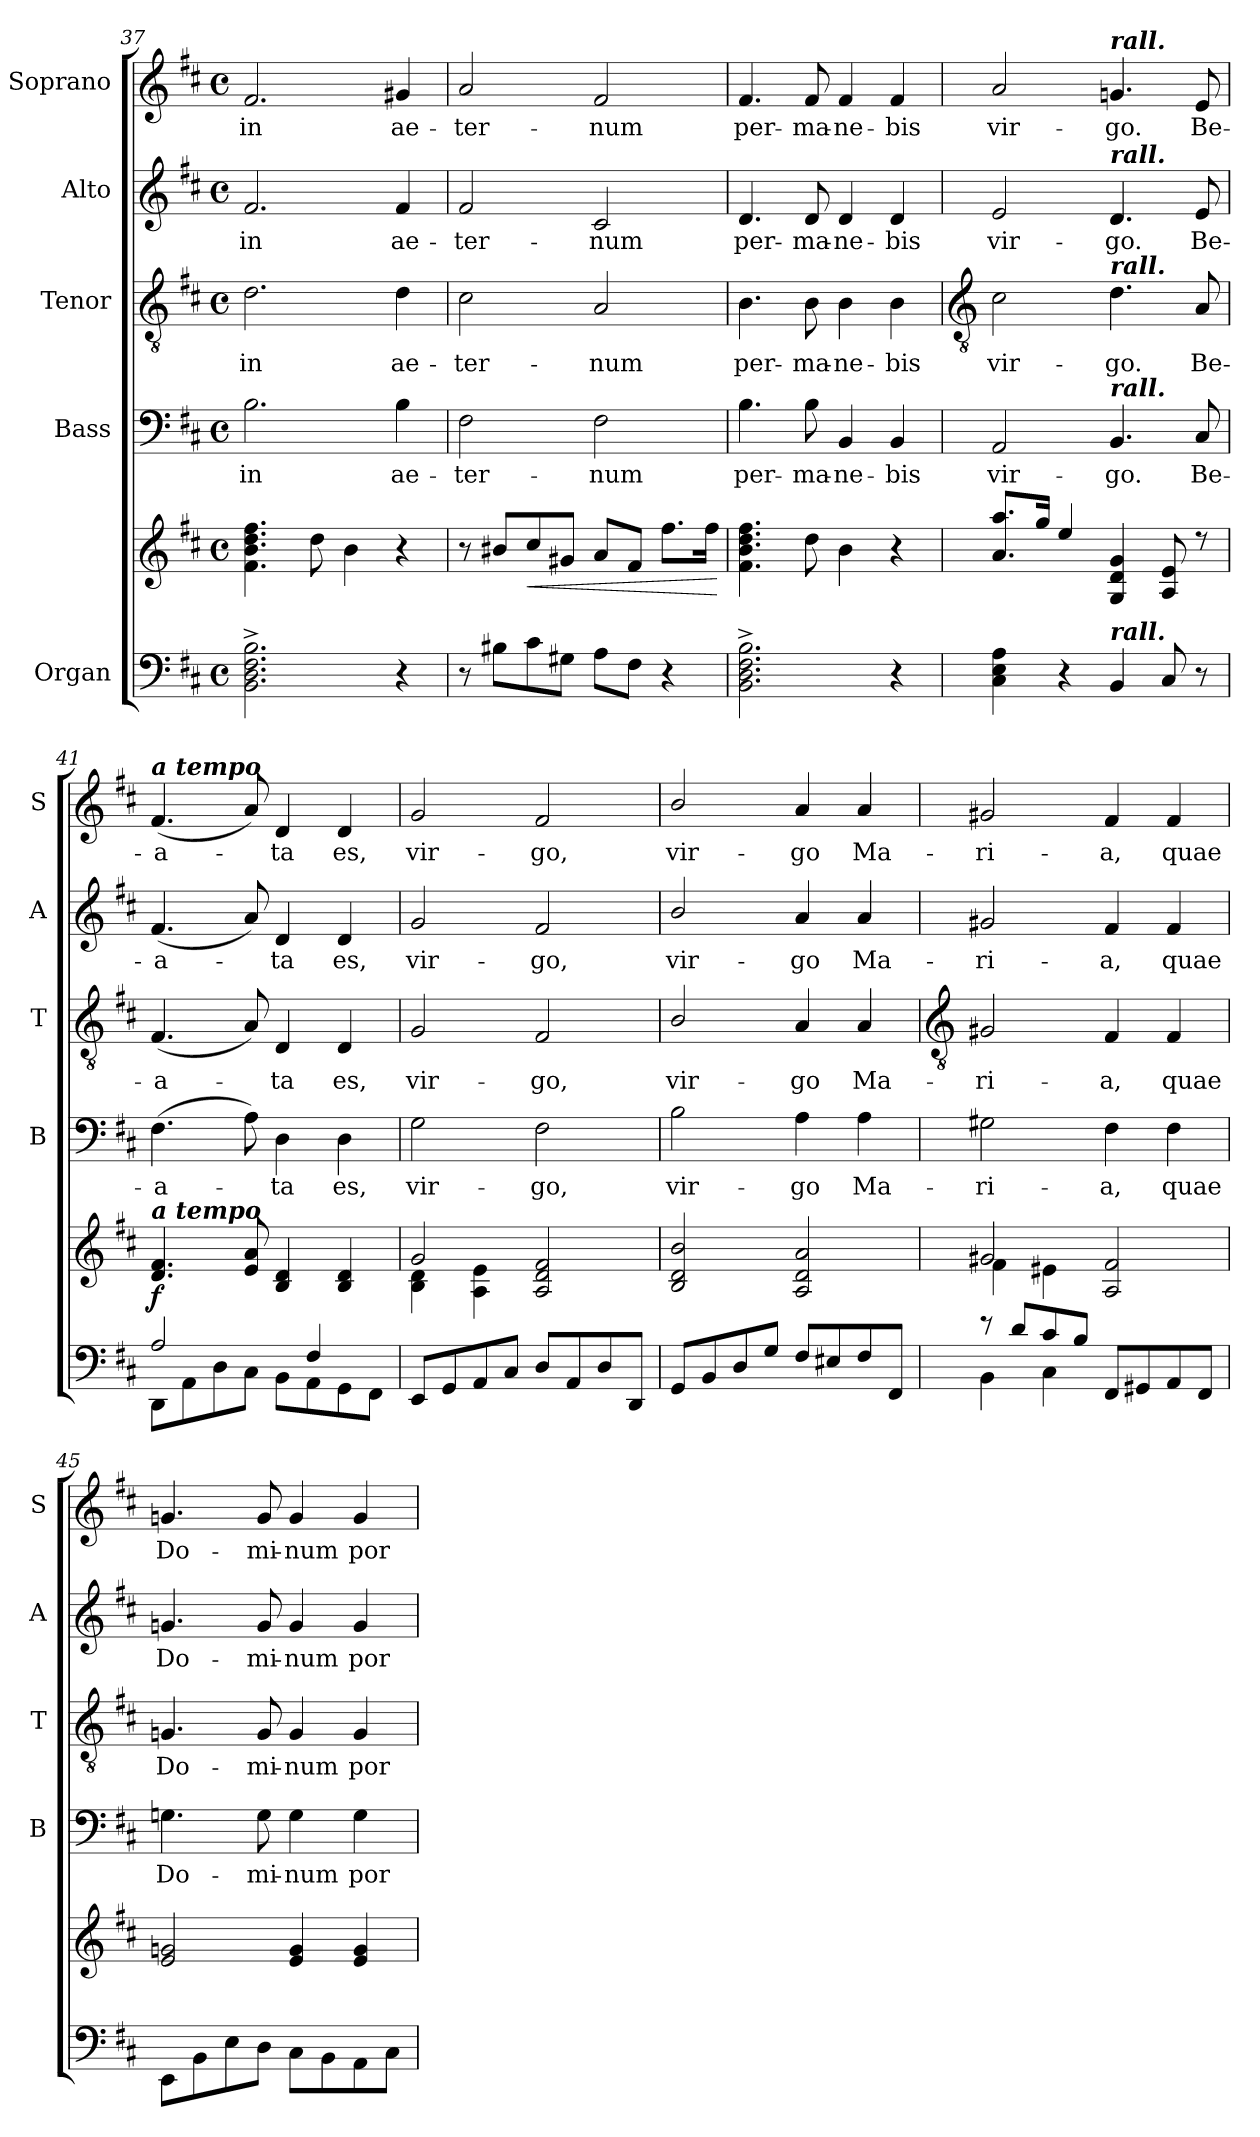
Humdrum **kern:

**kern	**kern	**dynam	**kern	**text	**kern	**text	**kern	**text	**kern	**text
*part5	*part5	*part5	*part4	*part4	*part3	*part3	*part2	*part2	*part1	*part1
*staff6	*staff5	*staff5/6	*staff4	*staff4	*staff3	*staff3	*staff2	*staff2	*staff1	*staff1
*I"Organ	*	*	*I"Bass	*	*I"Tenor	*	*I"Alto	*	*I"Soprano	*
*	*	*	*I'B	*	*I'T	*	*I'A	*	*I'S	*
*clefF4	*clefG2	*	*clefF4	*	*clefGv2	*	*clefG2	*	*clefG2	*
*k[f#c#]	*k[f#c#]	*	*k[f#c#]	*	*k[f#c#]	*	*k[f#c#]	*	*k[f#c#]	*
*D:	*D:	*	*D:	*	*D:	*	*D:	*	*D:	*
*M4/4	*M4/4	*	*M4/4	*	*M4/4	*	*M4/4	*	*M4/4	*
*met(c)	*met(c)	*	*met(c)	*	*met(c)	*	*met(c)	*	*met(c)	*
=37	=37	=37	=37	=37	=37	=37	=37	=37	=37	=37
!	!	!	!	!LO:LY:b	!	!LO:LY:b	!	!LO:LY:b	!	!LO:LY:b
2.BB^ 2.D^ 2.F#^ 2.B^	4.f# 4.b 4.dd 4.ff#	.	2.B	in	2.d	in	2.f#	in	2.f#	in
.	8dd	.	.	.	.	.	.	.	.	.
.	4b	.	.	.	.	.	.	.	.	.
!	!	!	!	!LO:LY:b	!	!LO:LY:b	!	!LO:LY:b	!	!LO:LY:b
4r	4r	.	4B	ae-	4d	ae-	4f#	ae-	4g#X	ae-
=38	=38	=38	=38	=38	=38	=38	=38	=38	=38	=38
!	!	!	!	!LO:LY:b	!	!LO:LY:b	!	!LO:LY:b	!	!LO:LY:b
8r	8r	.	2F#	-ter-	2c#	-ter-	2f#	-ter-	2a	-ter-
8B#XL	8b#XL	.	.	.	.	.	.	.	.	.
!	!	!LO:HP:b	!	!	!	!	!	!	!	!
8c#	8cc#	<	.	.	.	.	.	.	.	.
8G#XJ	8g#XJ	.	.	.	.	.	.	.	.	.
!	!	!	!	!LO:LY:b	!	!LO:LY:b	!	!LO:LY:b	!	!LO:LY:b
8AL	8aL	.	2F#	-num	2A	-num	2c#	-num	2f#	-num
8F#J	8f#J	.	.	.	.	.	.	.	.	.
4r	8.ff#L	.	.	.	.	.	.	.	.	.
.	16ff#J	.	.	.	.	.	.	.	.	.
.	.	[	.	.	.	.	.	.	.	.
=39	=39	=39	=39	=39	=39	=39	=39	=39	=39	=39
!	!	!	!	!LO:LY:b	!	!LO:LY:b	!	!LO:LY:b	!	!LO:LY:b
2.BB^ 2.D^ 2.F#^ 2.B^	4.f# 4.b 4.dd 4.ff#	.	4.B	per-	4.B	per-	4.d	per-	4.f#	per-
!	!	!	!	!LO:LY:b	!	!LO:LY:b	!	!LO:LY:b	!	!LO:LY:b
.	8dd	.	8B	-ma-	8B	-ma-	8d	-ma-	8f#	-ma-
!	!	!	!	!LO:LY:b	!	!LO:LY:b	!	!LO:LY:b	!	!LO:LY:b
.	4b	.	4BB	-ne-	4B	-ne-	4d	-ne-	4f#	-ne-
!	!	!	!	!LO:LY:b	!	!LO:LY:b	!	!LO:LY:b	!	!LO:LY:b
4r	4r	.	4BB	-bis	4B	-bis	4d	-bis	4f#	-bis
!!LO:LB:g=z
=40	=40	=40	=40	=40	=40	=40	=40	=40	=40	=40
*	*	*	*	*	*clefGv2	*	*	*	*	*
*	*^	*	*	*	*	*	*	*	*	*
!	!	!	!	!	!LO:LY:b	!	!LO:LY:b	!	!LO:LY:b	!	!LO:LY:b
4C# 4E 4A	8.a/ 8.aa/L	1ryy	.	2AA	vir-	2c#	vir-	2e	vir-	2a	vir-
.	16gg/J	.	.	.	.	.	.	.	.	.	.
4r	4ee/	.	.	.	.	.	.	.	.	.	.
!	!	!	!	!	!	!	!	!	!	!LO:TX:a:Bi:t=rall.	!
!	!	!	!	!	!	!	!	!LO:TX:a:Bi:t=rall.	!	!	!
!	!	!	!	!	!	!LO:TX:a:Bi:t=rall.	!	!	!	!	!
!	!	!	!	!LO:TX:a:Bi:t=rall.	!	!	!	!	!	!	!
!	!LO:TX:b:Bi:t=rall.	!	!	!	!	!	!	!	!	!	!
!	!	!	!	!	!LO:LY:b	!	!LO:LY:b	!	!LO:LY:b	!	!LO:LY:b
4BB	4G/ 4d/ 4g/	.	.	4.BB	-go.	4.d	-go.	4.d	-go.	4.gn	-go.
8C#	8A/ 8e/	.	.	.	.	.	.	.	.	.	.
!	!	!	!	!	!LO:LY:b	!	!LO:LY:b	!	!LO:LY:b	!	!LO:LY:b
8r	8r	.	.	8C#	Be-	8A	Be-	8e	Be-	8e	Be-
=41	=41	=41	=41	=41	=41	=41	=41	=41	=41	=41	=41
*^	*	*	*	*	*	*	*	*	*	*	*
!	!	!	!	!	!	!	!	!	!	!	!LO:TX:a:Bi:t=a tempo	!
!	!	!LO:TX:a:Bi:t=a tempo	!	!	!	!	!	!	!	!	!	!
!	!	!	!	!LO:DY:b	!	!LO:LY:b	!	!LO:LY:b	!	!LO:LY:b	!	!LO:LY:b
2A/	8DD\L	4.d/ 4.f#/	2ryy	f	(>4.F#	-a-	(<4.F#	-a-	(<4.f#	-a-	(<4.f#	-a-
.	8AA\	.	.	.	.	.	.	.	.	.	.	.
.	8D\	.	.	.	.	.	.	.	.	.	.	.
.	8C#\J	8e/ 8a/	.	.	8A)	.	8A)	.	8a)	.	8a)	.
!	!	!	!	!	!	!LO:LY:b	!	!LO:LY:b	!	!LO:LY:b	!	!LO:LY:b
8ryy	8BB\L	4B/ 4d/	8ryy	.	4D	ta	4D	ta	4d	ta	4d	ta
4F#/	8AA\	.	4ryy	.	.	.	.	.	.	.	.	.
!	!	!	!	!	!	!LO:LY:b	!	!LO:LY:b	!	!LO:LY:b	!	!LO:LY:b
.	8GG\	4B/ 4d/	.	.	4D	es,	4D	es,	4d	es,	4d	es,
8ryy	8FF#\J	.	8ryy	.	.	.	.	.	.	.	.	.
=42	=42	=42	=42	=42	=42	=42	=42	=42	=42	=42	=42	=42
!	!	!	!	!	!	!LO:LY:b	!	!LO:LY:b	!	!LO:LY:b	!	!LO:LY:b
*v	*v	*	*	*	*	*	*	*	*	*	*	*
8EEL	2g/	4B\ 4d\	.	2G	vir-	2G	vir-	2g	vir-	2g	vir-
8GG	.	.	.	.	.	.	.	.	.	.	.
8AA	.	4A\ 4e\	.	.	.	.	.	.	.	.	.
8C#J	.	.	.	.	.	.	.	.	.	.	.
!	!	!	!	!	!LO:LY:b	!	!LO:LY:b	!	!LO:LY:b	!	!LO:LY:b
8DL	2A/ 2d/ 2f#/	2ryy	.	2F#	-go,	2F#	-go,	2f#	-go,	2f#	-go,
8AA	.	.	.	.	.	.	.	.	.	.	.
8D	.	.	.	.	.	.	.	.	.	.	.
8DDJ	.	.	.	.	.	.	.	.	.	.	.
=43	=43	=43	=43	=43	=43	=43	=43	=43	=43	=43	=43
!	!	!	!	!	!LO:LY:b	!	!LO:LY:b	!	!LO:LY:b	!	!LO:LY:b
8GGL	2B/ 2d/ 2b/	1ryy	.	2B\	vir-	2B/	vir-	2b/	vir-	2b/	vir-
8BB	.	.	.	.	.	.	.	.	.	.	.
8D	.	.	.	.	.	.	.	.	.	.	.
8GJ	.	.	.	.	.	.	.	.	.	.	.
!	!	!	!	!	!LO:LY:b	!	!LO:LY:b	!	!LO:LY:b	!	!LO:LY:b
8F#L	2A/ 2d/ 2a/	.	.	4A	-go	4A	-go	4a	-go	4a	-go
8E#X	.	.	.	.	.	.	.	.	.	.	.
!	!	!	!	!	!LO:LY:b	!	!LO:LY:b	!	!LO:LY:b	!	!LO:LY:b
8F#	.	.	.	4A	Ma-	4A	Ma-	4a	Ma-	4a	Ma-
8FF#J	.	.	.	.	.	.	.	.	.	.	.
!!LO:LB:g=z
=44	=44	=44	=44	=44	=44	=44	=44	=44	=44	=44	=44
*	*	*	*	*	*	*clefGv2	*	*	*	*	*
*^	*	*	*	*	*	*	*	*	*	*	*
!	!	!	!	!	!	!LO:LY:b	!	!LO:LY:b	!	!LO:LY:b	!	!LO:LY:b
8r	4BB\	2g#X/	4f#\	.	2G#X	-ri-	2G#X	-ri-	2g#X	-ri-	2g#X	-ri-
8d/L	.	.	.	.	.	.	.	.	.	.	.	.
8c#/	4C#\	.	4e#X\	.	.	.	.	.	.	.	.	.
8B/J	.	.	.	.	.	.	.	.	.	.	.	.
!	!	!	!	!	!	!LO:LY:b	!	!LO:LY:b	!	!LO:LY:b	!	!LO:LY:b
2ryy	8FF#L	2A/ 2f#/	2ryy	.	4F#	-a,	4F#	-a,	4f#	-a,	4f#	-a,
.	8GG#X	.	.	.	.	.	.	.	.	.	.	.
!	!	!	!	!	!	!LO:LY:b	!	!LO:LY:b	!	!LO:LY:b	!	!LO:LY:b
.	8AA	.	.	.	4F#	quae	4F#	quae	4f#	quae	4f#	quae
.	8FF#J	.	.	.	.	.	.	.	.	.	.	.
=45	=45	=45	=45	=45	=45	=45	=45	=45	=45	=45	=45	=45
!	!	!	!	!	!	!LO:LY:b	!	!LO:LY:b	!	!LO:LY:b	!	!LO:LY:b
1ryy	8EEL	2e/ 2gn/	1ryy	.	4.Gn	Do-	4.Gn	Do-	4.gn	Do-	4.gn	Do-
.	8BB	.	.	.	.	.	.	.	.	.	.	.
.	8E	.	.	.	.	.	.	.	.	.	.	.
!	!	!	!	!	!	!LO:LY:b	!	!LO:LY:b	!	!LO:LY:b	!	!LO:LY:b
.	8DJ	.	.	.	8G	-mi-	8G	-mi-	8g	-mi-	8g	-mi-
!	!	!	!	!	!	!LO:LY:b	!	!LO:LY:b	!	!LO:LY:b	!	!LO:LY:b
.	8C#L	4e/ 4g/	.	.	4G	-num	4G	-num	4g	-num	4g	-num
.	8BB	.	.	.	.	.	.	.	.	.	.	.
!	!	!	!	!	!	!LO:LY:b	!	!LO:LY:b	!	!LO:LY:b	!	!LO:LY:b
.	8AA	4e/ 4g/	.	.	4G	por-	4G	por-	4g	por-	4g	por-
.	8C#J	.	.	.	.	.	.	.	.	.	.	.
*v	*v	*	*	*	*	*	*	*	*	*	*	*
*	*v	*v	*	*	*	*	*	*	*	*	*
=	=	=	=	=	=	=	=	=	=	=
*-	*-	*-	*-	*-	*-	*-	*-	*-	*-	*-
